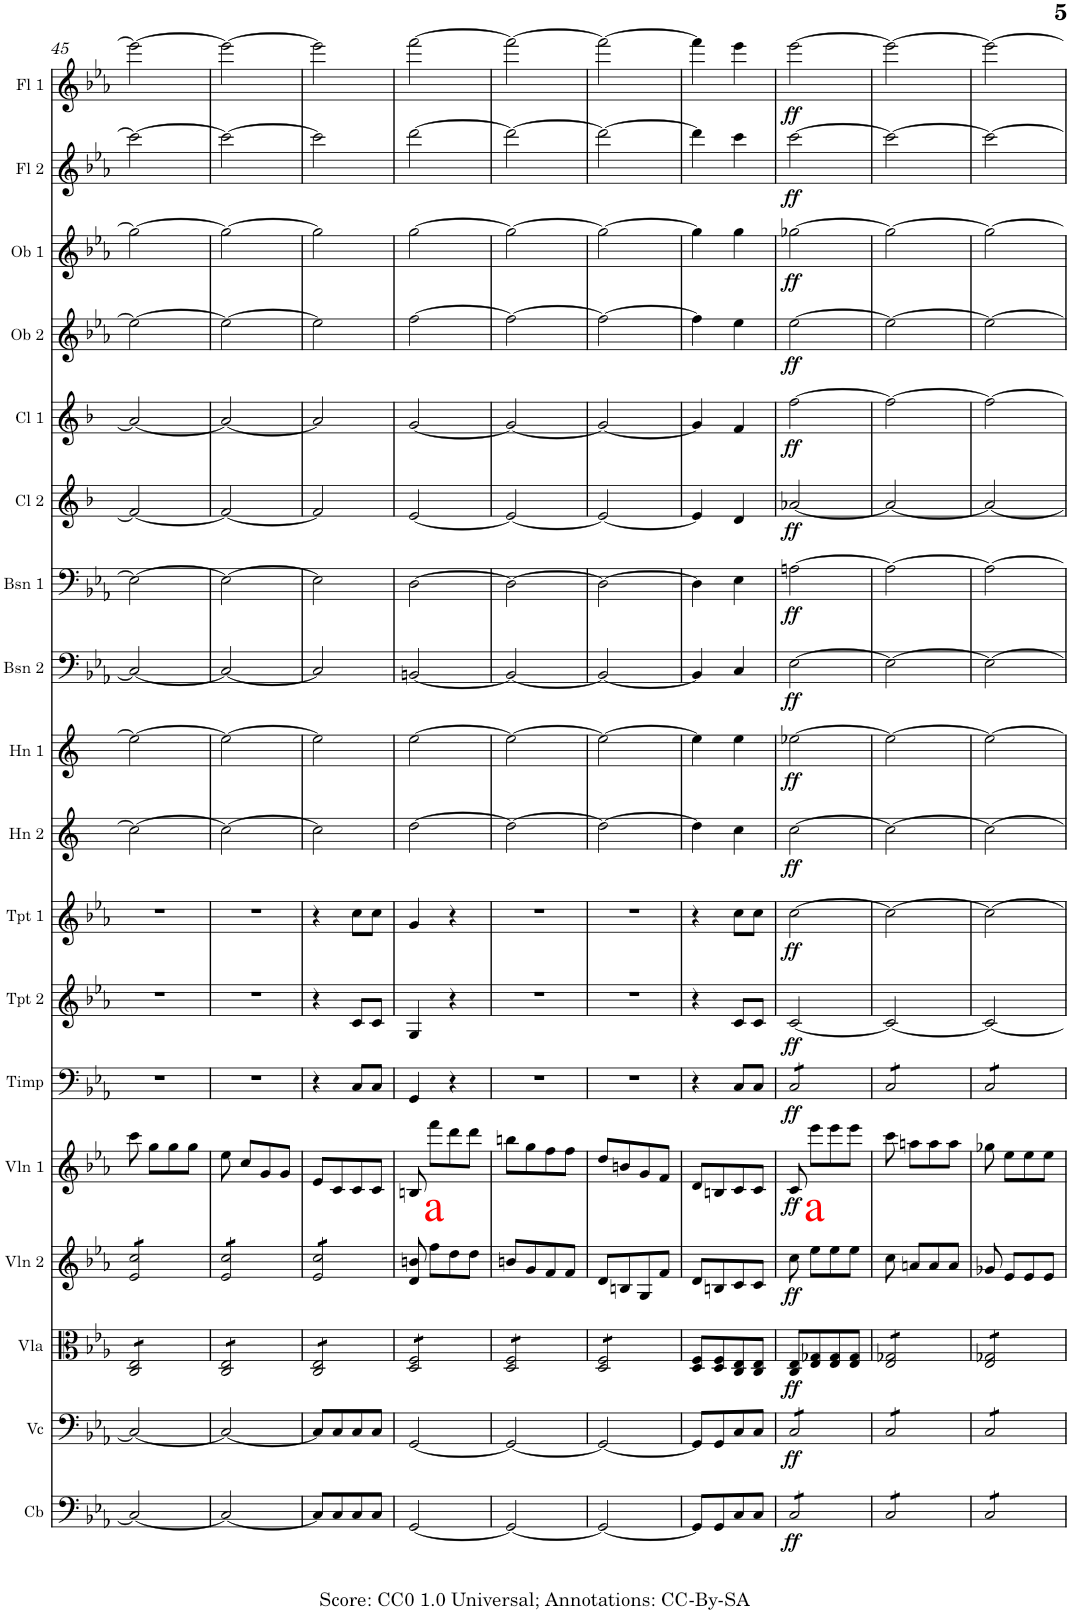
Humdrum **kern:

**kern	**dynam	**kern	**dynam	**kern	**dynam	**kern	**dynam	**kern	**text	**dynam	**kern	**dynam	**kern	**dynam	**kern	**dynam	**kern	**dynam	**kern	**dynam	**kern	**dynam	**kern	**dynam	**kern	**dynam	**kern	**dynam	**kern	**dynam	**kern	**dynam	**kern	**dynam	**kern	**dynam
*part18	*part18	*part17	*part17	*part16	*part16	*part15	*part15	*part14	*part14	*part14	*part13	*part13	*part12	*part12	*part11	*part11	*part10	*part10	*part9	*part9	*part8	*part8	*part7	*part7	*part6	*part6	*part5	*part5	*part4	*part4	*part3	*part3	*part2	*part2	*part1	*part1
*staff18	*staff18	*staff17	*staff17	*staff16	*staff16	*staff15	*staff15	*staff14	*staff14	*staff14	*staff13	*staff13	*staff12	*staff12	*staff11	*staff11	*staff10	*staff10	*staff9	*staff9	*staff8	*staff8	*staff7	*staff7	*staff6	*staff6	*staff5	*staff5	*staff4	*staff4	*staff3	*staff3	*staff2	*staff2	*staff1	*staff1
*I"Contrabass	*	*I"Violoncello	*	*I"Viola	*	*I"Violin 2	*	*I"Violin 1	*	*	*I"Timpani	*	*I"C Trumpet 2	*	*I"C Trumpet 1	*	*I"Eb Horn 2	*	*I"Eb Horn 1	*	*I"Bassoon 2	*	*I"Bassoon 1	*	*I"Bb Clarinet 2	*	*I"Bb Clarinet	*	*I"Oboe 2	*	*I"Oboe 1	*	*I"Flute 2	*	*I"Flute 1	*
*I'Cb	*	*I'Vc	*	*I'Vla	*	*I'Vln 2	*	*I'Vln 1	*	*	*I'Timp	*	*I'Tpt 2	*	*I'Tpt 1	*	*I'Hn 2	*	*I'Hn 1	*	*I'Bsn 2	*	*I'Bsn 1	*	*I'Cl 2	*	*I'Cl 1	*	*I'Ob 2	*	*I'Ob 1	*	*I'Fl 2	*	*I'Fl 1	*
!!LO:PB:g=z
*clefF4	*	*clefF4	*	*clefC3	*	*clefG2	*	*clefG2	*	*	*clefF4	*	*clefG2	*	*clefG2	*	*clefG2	*	*clefG2	*	*clefF4	*	*clefF4	*	*clefG2	*	*clefG2	*	*clefG2	*	*clefG2	*	*clefG2	*	*clefG2	*
*Trd7c12	*	*	*	*	*	*	*	*	*	*	*	*	*	*	*	*	*Trd5c9	*	*Trd5c9	*	*	*	*	*	*Trd1c2	*	*Trd1c2	*	*	*	*	*	*	*	*	*
*k[b-e-a-]	*	*k[b-e-a-]	*	*k[b-e-a-]	*	*k[b-e-a-]	*	*k[b-e-a-]	*	*	*k[b-e-a-]	*	*k[b-e-a-]	*	*k[b-e-a-]	*	*k[]	*	*k[]	*	*k[b-e-a-]	*	*k[b-e-a-]	*	*k[b-]	*	*k[b-]	*	*k[b-e-a-]	*	*k[b-e-a-]	*	*k[b-e-a-]	*	*k[b-e-a-]	*
*M2/4	*	*M2/4	*	*M2/4	*	*M2/4	*	*M2/4	*	*	*M2/4	*	*M2/4	*	*M2/4	*	*M2/4	*	*M2/4	*	*M2/4	*	*M2/4	*	*M2/4	*	*M2/4	*	*M2/4	*	*M2/4	*	*M2/4	*	*M2/4	*
=45	=45	=45	=45	=45	=45	=45	=45	=45	=45	=45	=45	=45	=45	=45	=45	=45	=45	=45	=45	=45	=45	=45	=45	=45	=45	=45	=45	=45	=45	=45	=45	=45	=45	=45	=45	=45
*	*	*	*	*tremolo	*	*	*	*	*	*	*	*	*	*	*	*	*	*	*	*	*	*	*	*	*	*	*	*	*	*	*	*	*	*	*	*
*	*	*	*	*	*	*tremolo	*	*	*	*	*	*	*	*	*	*	*	*	*	*	*	*	*	*	*	*	*	*	*	*	*	*	*	*	*	*
2C/_	.	2C/_	.	8C/ 8E-/L	.	8e-/ 8cc/L	.	8ccc\	.	.	2r	.	2r	.	2r	.	2cc\_	.	2ee\_	.	2C/_	.	2E-\_	.	2f/_	.	2a/_	.	2ee-\_	.	2gg\_	.	2ccc\_	.	2eee-\_	.
.	.	.	.	8C/ 8E-/	.	8e-/ 8cc/	.	8gg\L	.	.	.	.	.	.	.	.	.	.	.	.	.	.	.	.	.	.	.	.	.	.	.	.	.	.	.	.
.	.	.	.	8C/ 8E-/	.	8e-/ 8cc/	.	8gg\	.	.	.	.	.	.	.	.	.	.	.	.	.	.	.	.	.	.	.	.	.	.	.	.	.	.	.	.
.	.	.	.	8C/ 8E-/J	.	8e-/ 8cc/J	.	8gg\J	.	.	.	.	.	.	.	.	.	.	.	.	.	.	.	.	.	.	.	.	.	.	.	.	.	.	.	.
=46	=46	=46	=46	=46	=46	=46	=46	=46	=46	=46	=46	=46	=46	=46	=46	=46	=46	=46	=46	=46	=46	=46	=46	=46	=46	=46	=46	=46	=46	=46	=46	=46	=46	=46	=46	=46
2C/_	.	2C/_	.	8C/ 8E-/L	.	8e-/ 8cc/L	.	8ee-\	.	.	2r	.	2r	.	2r	.	2cc\_	.	2ee\_	.	2C/_	.	2E-\_	.	2f/_	.	2a/_	.	2ee-\_	.	2gg\_	.	2ccc\_	.	2eee-\_	.
.	.	.	.	8C/ 8E-/	.	8e-/ 8cc/	.	8cc/L	.	.	.	.	.	.	.	.	.	.	.	.	.	.	.	.	.	.	.	.	.	.	.	.	.	.	.	.
.	.	.	.	8C/ 8E-/	.	8e-/ 8cc/	.	8g/	.	.	.	.	.	.	.	.	.	.	.	.	.	.	.	.	.	.	.	.	.	.	.	.	.	.	.	.
.	.	.	.	8C/ 8E-/J	.	8e-/ 8cc/J	.	8g/J	.	.	.	.	.	.	.	.	.	.	.	.	.	.	.	.	.	.	.	.	.	.	.	.	.	.	.	.
=47	=47	=47	=47	=47	=47	=47	=47	=47	=47	=47	=47	=47	=47	=47	=47	=47	=47	=47	=47	=47	=47	=47	=47	=47	=47	=47	=47	=47	=47	=47	=47	=47	=47	=47	=47	=47
8C/L]	.	8C/L]	.	8C/ 8E-/L	.	8e-/ 8cc/L	.	8e-/L	.	.	4r	.	4r	.	4r	.	2cc\]	.	2ee\]	.	2C/]	.	2E-\]	.	2f/]	.	2a/]	.	2ee-\]	.	2gg\]	.	2ccc\]	.	2eee-\]	.
8C/	.	8C/	.	8C/ 8E-/	.	8e-/ 8cc/	.	8c/	.	.	.	.	.	.	.	.	.	.	.	.	.	.	.	.	.	.	.	.	.	.	.	.	.	.	.	.
8C/	.	8C/	.	8C/ 8E-/	.	8e-/ 8cc/	.	8c/	.	.	8C/L	.	8c/L	.	8cc\L	.	.	.	.	.	.	.	.	.	.	.	.	.	.	.	.	.	.	.	.	.
8C/J	.	8C/J	.	8C/ 8E-/J	.	8e-/ 8cc/J	.	8c/J	.	.	8C/J	.	8c/J	.	8cc\J	.	.	.	.	.	.	.	.	.	.	.	.	.	.	.	.	.	.	.	.	.
*	*	*	*	*	*	*Xtremolo	*	*	*	*	*	*	*	*	*	*	*	*	*	*	*	*	*	*	*	*	*	*	*	*	*	*	*	*	*	*
=48	=48	=48	=48	=48	=48	=48	=48	=48	=48	=48	=48	=48	=48	=48	=48	=48	=48	=48	=48	=48	=48	=48	=48	=48	=48	=48	=48	=48	=48	=48	=48	=48	=48	=48	=48	=48
[2GG/	.	[2GG/	.	8D/ 8F/L	.	8d/ 8bn/	.	8Bn/	.	.	4GG/	.	4G/	.	4g/	.	[2dd\	.	[2ee\	.	[2BBn/	.	[2D\	.	[2e/	.	[2g/	.	[2ff\	.	[2gg\	.	[2ddd\	.	[2fff\	.
!	!	!	!	!	!	!	!	!	!LO:LY:b:color=#FF0000	!	!	!	!	!	!	!	!	!	!	!	!	!	!	!	!	!	!	!	!	!	!	!	!	!	!	!
.	.	.	.	8D/ 8F/	.	8ff\L	.	8fff\L	a	.	.	.	.	.	.	.	.	.	.	.	.	.	.	.	.	.	.	.	.	.	.	.	.	.	.	.
.	.	.	.	8D/ 8F/	.	8dd\	.	8ddd\	.	.	4r	.	4r	.	4r	.	.	.	.	.	.	.	.	.	.	.	.	.	.	.	.	.	.	.	.	.
.	.	.	.	8D/ 8F/J	.	8dd\J	.	8ddd\J	.	.	.	.	.	.	.	.	.	.	.	.	.	.	.	.	.	.	.	.	.	.	.	.	.	.	.	.
=49	=49	=49	=49	=49	=49	=49	=49	=49	=49	=49	=49	=49	=49	=49	=49	=49	=49	=49	=49	=49	=49	=49	=49	=49	=49	=49	=49	=49	=49	=49	=49	=49	=49	=49	=49	=49
2GG/_	.	2GG/_	.	8D/ 8F/L	.	8bn/L	.	8bbn\L	.	.	2r	.	2r	.	2r	.	2dd\_	.	2ee\_	.	2BB/_	.	2D\_	.	2e/_	.	2g/_	.	2ff\_	.	2gg\_	.	2ddd\_	.	2fff\_	.
.	.	.	.	8D/ 8F/	.	8g/	.	8gg\	.	.	.	.	.	.	.	.	.	.	.	.	.	.	.	.	.	.	.	.	.	.	.	.	.	.	.	.
.	.	.	.	8D/ 8F/	.	8f/	.	8ff\	.	.	.	.	.	.	.	.	.	.	.	.	.	.	.	.	.	.	.	.	.	.	.	.	.	.	.	.
.	.	.	.	8D/ 8F/J	.	8f/J	.	8ff\J	.	.	.	.	.	.	.	.	.	.	.	.	.	.	.	.	.	.	.	.	.	.	.	.	.	.	.	.
=50	=50	=50	=50	=50	=50	=50	=50	=50	=50	=50	=50	=50	=50	=50	=50	=50	=50	=50	=50	=50	=50	=50	=50	=50	=50	=50	=50	=50	=50	=50	=50	=50	=50	=50	=50	=50
2GG/_	.	2GG/_	.	8D/ 8F/L	.	8d/L	.	8dd/L	.	.	2r	.	2r	.	2r	.	2dd\_	.	2ee\_	.	2BB/_	.	2D\_	.	2e/_	.	2g/_	.	2ff\_	.	2gg\_	.	2ddd\_	.	2fff\_	.
.	.	.	.	8D/ 8F/	.	8Bn/	.	8bn/	.	.	.	.	.	.	.	.	.	.	.	.	.	.	.	.	.	.	.	.	.	.	.	.	.	.	.	.
.	.	.	.	8D/ 8F/	.	8G/	.	8g/	.	.	.	.	.	.	.	.	.	.	.	.	.	.	.	.	.	.	.	.	.	.	.	.	.	.	.	.
.	.	.	.	8D/ 8F/J	.	8f/J	.	8f/J	.	.	.	.	.	.	.	.	.	.	.	.	.	.	.	.	.	.	.	.	.	.	.	.	.	.	.	.
*	*	*	*	*Xtremolo	*	*	*	*	*	*	*	*	*	*	*	*	*	*	*	*	*	*	*	*	*	*	*	*	*	*	*	*	*	*	*	*
=51	=51	=51	=51	=51	=51	=51	=51	=51	=51	=51	=51	=51	=51	=51	=51	=51	=51	=51	=51	=51	=51	=51	=51	=51	=51	=51	=51	=51	=51	=51	=51	=51	=51	=51	=51	=51
8GG/L]	.	8GG/L]	.	8D/ 8F/L	.	8d/L	.	8d/L	.	.	4r	.	4r	.	4r	.	4dd\]	.	4ee\]	.	4BB/]	.	4D\]	.	4e/]	.	4g/]	.	4ff\]	.	4gg\]	.	4ddd\]	.	4fff\]	.
8GG/	.	8GG/	.	8D/ 8F/	.	8Bn/	.	8Bn/	.	.	.	.	.	.	.	.	.	.	.	.	.	.	.	.	.	.	.	.	.	.	.	.	.	.	.	.
8C/	.	8C/	.	8C/ 8E-/	.	8c/	.	8c/	.	.	8C/L	.	8c/L	.	8cc\L	.	4cc\	.	4ee\	.	4C/	.	4E-\	.	4d/	.	4f/	.	4ee-\	.	4gg\	.	4ccc\	.	4eee-\	.
8C/J	.	8C/J	.	8C/ 8E-/J	.	8c/J	.	8c/J	.	.	8C/J	.	8c/J	.	8cc\J	.	.	.	.	.	.	.	.	.	.	.	.	.	.	.	.	.	.	.	.	.
=52	=52	=52	=52	=52	=52	=52	=52	=52	=52	=52	=52	=52	=52	=52	=52	=52	=52	=52	=52	=52	=52	=52	=52	=52	=52	=52	=52	=52	=52	=52	=52	=52	=52	=52	=52	=52
!	!LO:DY:b	!	!LO:DY:b	!	!LO:DY:b	!	!LO:DY:b	!	!	!LO:DY:b	!	!LO:DY:b	!	!LO:DY:b	!	!LO:DY:b	!	!LO:DY:b	!	!LO:DY:b	!	!LO:DY:b	!	!LO:DY:b	!	!LO:DY:b	!	!LO:DY:b	!	!LO:DY:b	!	!LO:DY:b	!	!LO:DY:b	!	!LO:DY:b
*tremolo	*	*	*	*	*	*	*	*	*	*	*	*	*	*	*	*	*	*	*	*	*	*	*	*	*	*	*	*	*	*	*	*	*	*	*	*
*	*	*tremolo	*	*	*	*	*	*	*	*	*	*	*	*	*	*	*	*	*	*	*	*	*	*	*	*	*	*	*	*	*	*	*	*	*	*
*	*	*	*	*	*	*	*	*	*	*	*tremolo	*	*	*	*	*	*	*	*	*	*	*	*	*	*	*	*	*	*	*	*	*	*	*	*	*
8C/L	ff	8C/L	ff	8C/ 8E-/L	ff	8cc\	ff	8c/	.	ff	8C/L	ff	[2c/	ff	[2cc\	ff	[2cc\	ff	[2ee-X\	ff	[2E-\	ff	[2An\	ff	[2a-X/	ff	[2ff\	ff	[2ee-\	ff	[2gg-X\	ff	[2ccc\	ff	[2eee-\	ff
!	!	!	!	!	!	!	!	!	!LO:LY:b:color=#FF0000	!	!	!	!	!	!	!	!	!	!	!	!	!	!	!	!	!	!	!	!	!	!	!	!	!	!	!
8C/	.	8C/	.	8E-/ 8G-X/	.	8ee-\L	.	8eee-\L	a	.	8C/	.	.	.	.	.	.	.	.	.	.	.	.	.	.	.	.	.	.	.	.	.	.	.	.	.
8C/	.	8C/	.	8E-/ 8G-/	.	8ee-\	.	8eee-\	.	.	8C/	.	.	.	.	.	.	.	.	.	.	.	.	.	.	.	.	.	.	.	.	.	.	.	.	.
8C/J	.	8C/J	.	8E-/ 8G-/J	.	8ee-\J	.	8eee-\J	.	.	8C/J	.	.	.	.	.	.	.	.	.	.	.	.	.	.	.	.	.	.	.	.	.	.	.	.	.
=53	=53	=53	=53	=53	=53	=53	=53	=53	=53	=53	=53	=53	=53	=53	=53	=53	=53	=53	=53	=53	=53	=53	=53	=53	=53	=53	=53	=53	=53	=53	=53	=53	=53	=53	=53	=53
*	*	*	*	*tremolo	*	*	*	*	*	*	*	*	*	*	*	*	*	*	*	*	*	*	*	*	*	*	*	*	*	*	*	*	*	*	*	*
8C/L	.	8C/L	.	8E-/ 8G-X/L	.	8cc\	.	8ccc\	.	.	8C/L	.	2c/_	.	2cc\_	.	2cc\_	.	2ee-\_	.	2E-\_	.	2A\_	.	2a-/_	.	2ff\_	.	2ee-\_	.	2gg-\_	.	2ccc\_	.	2eee-\_	.
8C/	.	8C/	.	8E-/ 8G-X/	.	8an/L	.	8aan\L	.	.	8C/	.	.	.	.	.	.	.	.	.	.	.	.	.	.	.	.	.	.	.	.	.	.	.	.	.
8C/	.	8C/	.	8E-/ 8G-X/	.	8a/	.	8aa\	.	.	8C/	.	.	.	.	.	.	.	.	.	.	.	.	.	.	.	.	.	.	.	.	.	.	.	.	.
8C/J	.	8C/J	.	8E-/ 8G-X/J	.	8a/J	.	8aa\J	.	.	8C/J	.	.	.	.	.	.	.	.	.	.	.	.	.	.	.	.	.	.	.	.	.	.	.	.	.
=54	=54	=54	=54	=54	=54	=54	=54	=54	=54	=54	=54	=54	=54	=54	=54	=54	=54	=54	=54	=54	=54	=54	=54	=54	=54	=54	=54	=54	=54	=54	=54	=54	=54	=54	=54	=54
8C/L	.	8C/L	.	8E-/ 8G-X/L	.	8g-X/	.	8gg-X\	.	.	8C/L	.	2c/_	.	2cc\_	.	2cc\_	.	2ee-\_	.	2E-\_	.	2A\_	.	2a-/_	.	2ff\_	.	2ee-\_	.	2gg-\_	.	2ccc\_	.	2eee-\_	.
8C/	.	8C/	.	8E-/ 8G-X/	.	8e-/L	.	8ee-\L	.	.	8C/	.	.	.	.	.	.	.	.	.	.	.	.	.	.	.	.	.	.	.	.	.	.	.	.	.
8C/	.	8C/	.	8E-/ 8G-X/	.	8e-/	.	8ee-\	.	.	8C/	.	.	.	.	.	.	.	.	.	.	.	.	.	.	.	.	.	.	.	.	.	.	.	.	.
8C/J	.	8C/J	.	8E-/ 8G-X/J	.	8e-/J	.	8ee-\J	.	.	8C/J	.	.	.	.	.	.	.	.	.	.	.	.	.	.	.	.	.	.	.	.	.	.	.	.	.
*	*	*	*	*	*	*	*	*	*	*	*Xtremolo	*	*	*	*	*	*	*	*	*	*	*	*	*	*	*	*	*	*	*	*	*	*	*	*	*
*	*	*	*	*Xtremolo	*	*	*	*	*	*	*	*	*	*	*	*	*	*	*	*	*	*	*	*	*	*	*	*	*	*	*	*	*	*	*	*
*	*	*Xtremolo	*	*	*	*	*	*	*	*	*	*	*	*	*	*	*	*	*	*	*	*	*	*	*	*	*	*	*	*	*	*	*	*	*	*
*Xtremolo	*	*	*	*	*	*	*	*	*	*	*	*	*	*	*	*	*	*	*	*	*	*	*	*	*	*	*	*	*	*	*	*	*	*	*	*
=	=	=	=	=	=	=	=	=	=	=	=	=	=	=	=	=	=	=	=	=	=	=	=	=	=	=	=	=	=	=	=	=	=	=	=	=
*-	*-	*-	*-	*-	*-	*-	*-	*-	*-	*-	*-	*-	*-	*-	*-	*-	*-	*-	*-	*-	*-	*-	*-	*-	*-	*-	*-	*-	*-	*-	*-	*-	*-	*-	*-	*-
